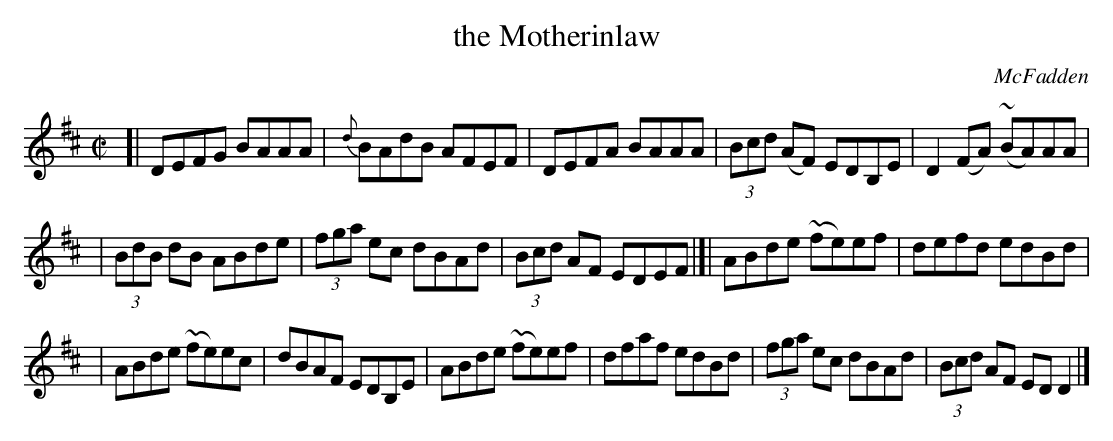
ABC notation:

X:1
T: the Motherinlaw
O: McFadden
M: C|
L: 1/8
K: D
[|\
DEFG BAAA | {d}BAdB AFEF | DEFA BAAA | (3Bcd (AF) EDB,E |\
D2(FA) (~BA)AA |
| (3BdB dB ABde | (3fga ec dBAd | (3Bcd AF EDEF |[|\
ABde ~(fe)ef | defd edBd |
| ABde (~fe)ec | dBAF EDB,E |\
ABde ~(fe)ef | dfaf edBd | (3fga ec dBAd | (3Bcd AF EDD2 |]
